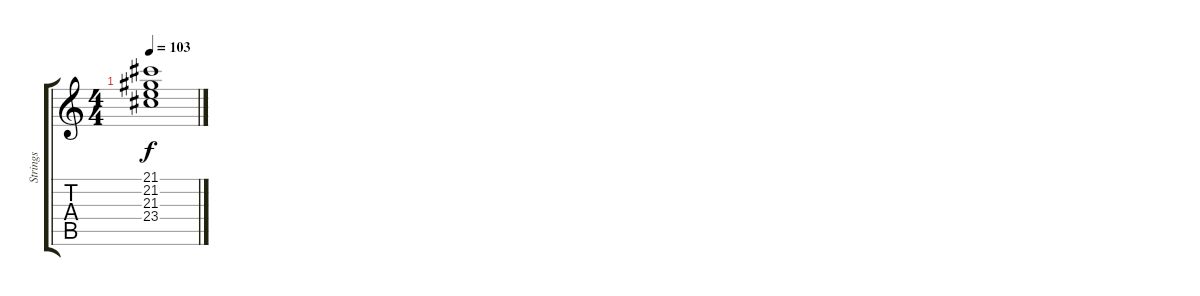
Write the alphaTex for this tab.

\track ("Strings" "Strings") {instrument stringensemble1}
\staff {score tabs}
\tuning (E4 B3 G3 D3 A2 E2) {hide}
\ts (4 4)
\tempo 103
\clef g2
\ks c
(21.1{t} 21.2{t} 21.3{t} 23.4{t}).1{dy f}
